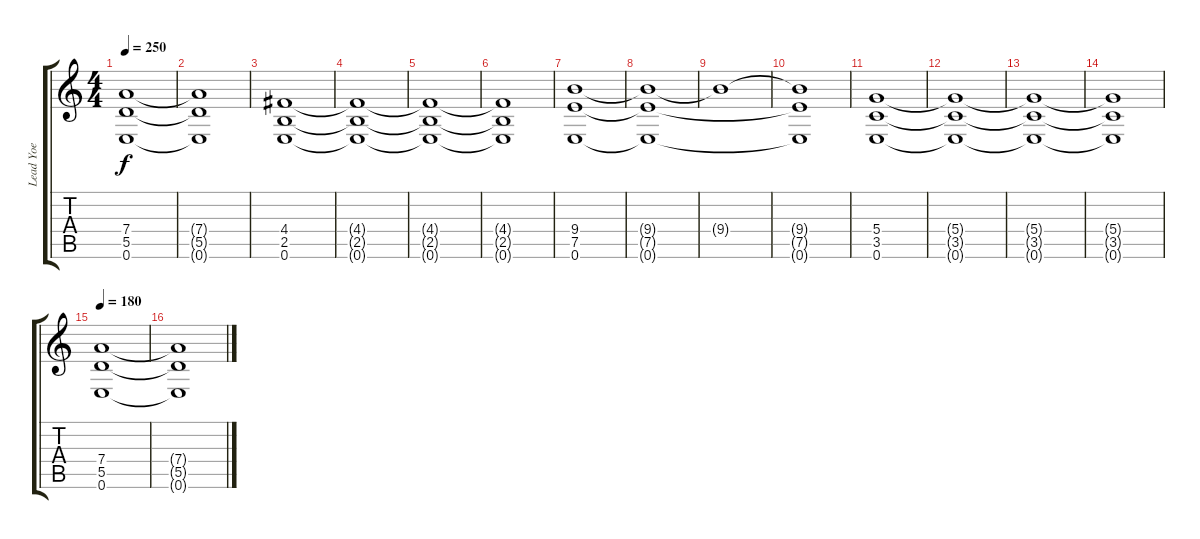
\track ("Lead Yoe" "Lead Yoe") {instrument overdrivenguitar}
\staff {score tabs}
\tuning (E4 B3 G3 D3 A2 E2) {hide}
\ts (4 4)
\tempo 250
\clef g2
\ks c
(7.4{t} 5.5{t} 0.6{t}).1{dy f} |
(7.4{t} 5.5{t} 0.6{t}).1 |
(4.4 2.5 0.6).1 |
(4.4{t} 2.5{t} 0.6{t}).1 |
(4.4{t} 2.5{t} 0.6{t}).1 |
(4.4{t} 2.5{t} 0.6{t}).1 |
(9.4 7.5 0.6).1 |
(9.4{t} 7.5{t} 0.6{t}).1 |
9.4{t}.1 |
(9.4{t} 7.5{t} 0.6{t}).1 |
(5.4 3.5 0.6).1 |
(5.4{t} 3.5{t} 0.6{t}).1 |
(5.4{t} 3.5{t} 0.6{t}).1 |
(5.4{t} 3.5{t} 0.6{t}).1 |
\tempo 180
(7.4 5.5 0.6).1 |
(7.4{t} 5.5{t} 0.6{t}).1
